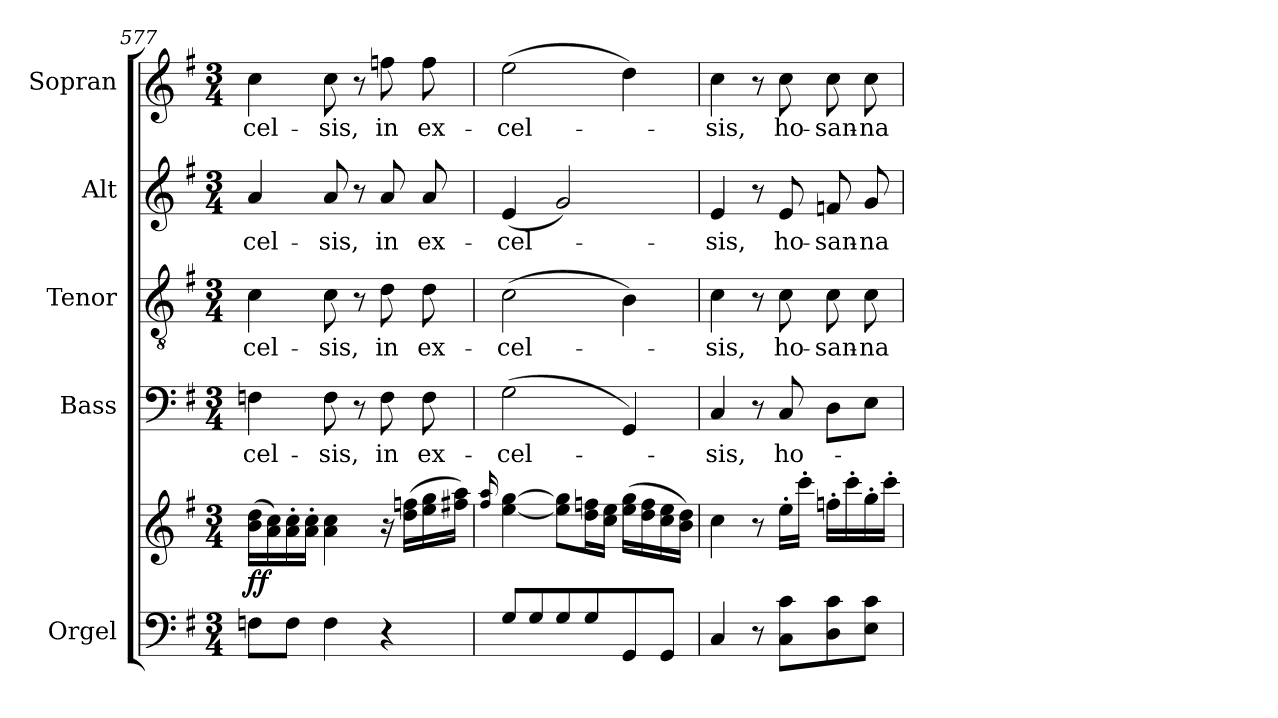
**kern	**kern	**dynam	**kern	**text	**kern	**text	**kern	**text	**kern	**text
*part5	*part5	*part5	*part4	*part4	*part3	*part3	*part2	*part2	*part1	*part1
*staff6	*staff5	*staff5/6	*staff4	*staff4	*staff3	*staff3	*staff2	*staff2	*staff1	*staff1
*I"Orgel	*	*	*I"Bass	*	*I"Tenor	*	*I"Alt	*	*I"Sopran	*
*I'Org.	*	*	*I'B.	*	*I'T.	*	*I'A.	*	*I'S.	*
*clefF4	*clefG2	*	*clefF4	*	*clefGv2	*	*clefG2	*	*clefG2	*
*k[f#]	*k[f#]	*	*k[f#]	*	*k[f#]	*	*k[f#]	*	*k[f#]	*
*G:	*G:	*	*G:	*	*G:	*	*G:	*	*G:	*
*M3/4	*M3/4	*	*M3/4	*	*M3/4	*	*M3/4	*	*M3/4	*
=577	=577	=577	=577	=577	=577	=577	=577	=577	=577	=577
!	!	!LO:DY:b	!	!LO:LY:b	!	!LO:LY:b	!	!LO:LY:b	!	!LO:LY:b
8Fn\L	(>16b\ 16dd\LL	ff	4Fn\	-cel-	4c\	-cel-	4a/	-cel-	4cc\	-cel-
.	16a\ 16cc\)	.	.	.	.	.	.	.	.	.
8F\J	16a\'> 16cc\'>	.	.	.	.	.	.	.	.	.
.	16a\'> 16cc\'>JJ	.	.	.	.	.	.	.	.	.
!	!	!	!	!LO:LY:b	!	!LO:LY:b	!	!LO:LY:b	!	!LO:LY:b
4F\	4a\ 4cc\	.	8F\	-sis,	8c\	-sis,	8a/	-sis,	8cc\	-sis,
.	.	.	8r	.	8r	.	8r	.	8r	.
!	!	!	!	!LO:LY:b	!	!LO:LY:b	!	!LO:LY:b	!	!LO:LY:b
4r	16r	.	8F\	in	8d\	in	8a/	in	8ffn\	in
.	(>16dd\ 16ffn\LL	.	.	.	.	.	.	.	.	.
!	!	!	!	!LO:LY:b	!	!LO:LY:b	!	!LO:LY:b	!	!LO:LY:b
.	16ee\ 16gg\	.	8F\	ex-	8d\	ex-	8a/	ex-	8ff\	ex-
.	16ff#X\ 16aa\JJ)	.	.	.	.	.	.	.	.	.
=578	=578	=578	=578	=578	=578	=578	=578	=578	=578	=578
.	16qqff#/ 16qqaa/	.	.	.	.	.	.	.	.	.
!	!	!	!	!LO:LY:b	!	!LO:LY:b	!	!LO:LY:b	!	!LO:LY:b
8G/L	[4ee\ [4gg\	.	(>2G\	-cel-	(>2c\	-cel-	(<4e/	-cel-	(>2ee\	-cel-
8G/	.	.	.	.	.	.	.	.	.	.
8G/	8ee\] 8gg\]L	.	.	.	.	.	2g/)	.	.	.
8G/	16dd\ 16ffn\L	.	.	.	.	.	.	.	.	.
.	16cc\ 16ee\JJ	.	.	.	.	.	.	.	.	.
8GG/	(>16ee\ 16gg\LL	.	4GG/)	.	4B\)	.	.	.	4dd\)	.
.	16dd\ 16ff\	.	.	.	.	.	.	.	.	.
8GG/J	16cc\ 16ee\	.	.	.	.	.	.	.	.	.
.	16b\ 16dd\JJ)	.	.	.	.	.	.	.	.	.
=579	=579	=579	=579	=579	=579	=579	=579	=579	=579	=579
!	!	!	!	!LO:LY:b	!	!LO:LY:b	!	!LO:LY:b	!	!LO:LY:b
4C/	4cc\	.	4C/	-sis,	4c\	-sis,	4e/	-sis,	4cc\	-sis,
8r	8r	.	8r	.	8r	.	8r	.	8r	.
!	!	!	!	!LO:LY:b	!	!LO:LY:b	!	!LO:LY:b	!	!LO:LY:b
8C\ 8c\L	16ee'>\LL	.	8C/	ho-	8c\	ho-	8e/	ho-	8cc\	ho-
.	16ccc'>\JJ	.	.	.	.	.	.	.	.	.
!	!	!	!	!	!	!LO:LY:b	!	!LO:LY:b	!	!LO:LY:b
8D\ 8c\	16ffn'>\LL	.	8D\L	.	8c\	-san-	8fn/	-san-	8cc\	-san-
.	16ccc'>\	.	.	.	.	.	.	.	.	.
!	!	!	!	!	!	!LO:LY:b	!	!LO:LY:b	!	!LO:LY:b
8E\ 8c\J	16gg'>\	.	8E\J	.	8c\	-na	8g/	-na	8cc\	-na
.	16ccc'>\JJ	.	.	.	.	.	.	.	.	.
=	=	=	=	=	=	=	=	=	=	=
*-	*-	*-	*-	*-	*-	*-	*-	*-	*-	*-
